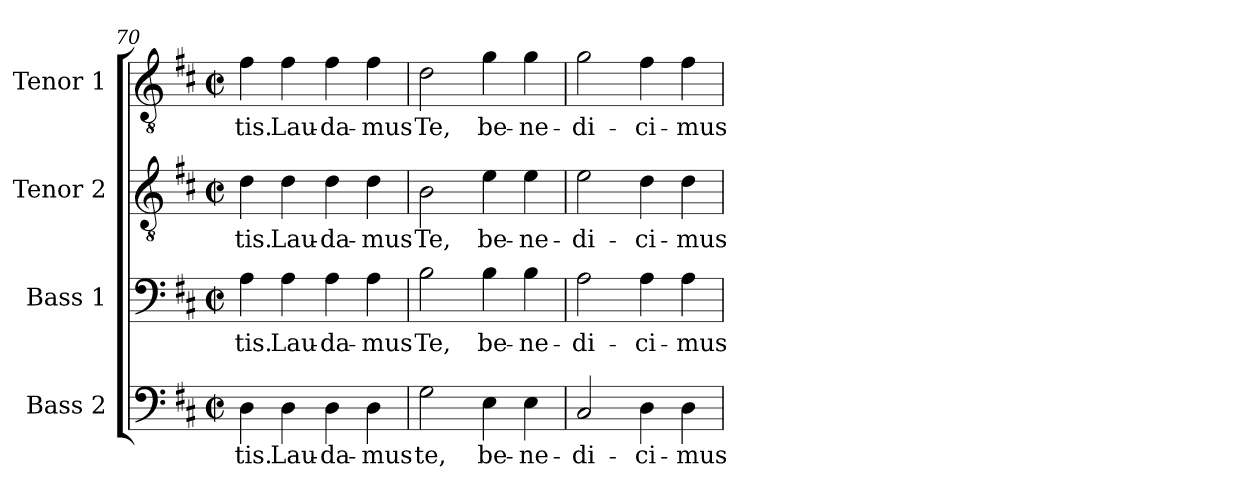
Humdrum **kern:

**kern	**text	**kern	**text	**kern	**text	**kern	**text
*part4	*part4	*part3	*part3	*part2	*part2	*part1	*part1
*staff4	*staff4	*staff3	*staff3	*staff2	*staff2	*staff1	*staff1
*I"Bass 2	*	*I"Bass 1	*	*I"Tenor 2	*	*I"Tenor 1	*
*I'B. 2	*	*I'B. 1	*	*I'T. 2	*	*I'T. 1	*
*clefF4	*	*clefF4	*	*clefGv2	*	*clefGv2	*
*k[f#c#]	*	*k[f#c#]	*	*k[f#c#]	*	*k[f#c#]	*
*D:	*	*D:	*	*D:	*	*D:	*
*M2/2	*	*M2/2	*	*M2/2	*	*M2/2	*
*met(c|)	*	*met(c|)	*	*met(c|)	*	*met(c|)	*
=70	=70	=70	=70	=70	=70	=70	=70
!	!LO:LY:b	!	!LO:LY:b	!	!LO:LY:b	!	!LO:LY:b
4D\	-tis.	4A\	-tis.	4d\	-tis.	4f#\	-tis.
!	!LO:LY:b	!	!LO:LY:b	!	!LO:LY:b	!	!LO:LY:b
4D\	Lau-	4A\	Lau-	4d\	Lau-	4f#\	Lau-
!	!LO:LY:b	!	!LO:LY:b	!	!LO:LY:b	!	!LO:LY:b
4D\	-da-	4A\	-da-	4d\	-da-	4f#\	-da-
!	!LO:LY:b	!	!LO:LY:b	!	!LO:LY:b	!	!LO:LY:b
4D\	-mus	4A\	-mus	4d\	-mus	4f#\	-mus
=71	=71	=71	=71	=71	=71	=71	=71
!	!LO:LY:b	!	!LO:LY:b	!	!LO:LY:b	!	!LO:LY:b
2G\	te,	2B\	Te,	2B\	Te,	2d\	Te,
!	!LO:LY:b	!	!LO:LY:b	!	!LO:LY:b	!	!LO:LY:b
4E\	be-	4B\	be-	4e\	be-	4g\	be-
!	!LO:LY:b	!	!LO:LY:b	!	!LO:LY:b	!	!LO:LY:b
4E\	-ne-	4B\	-ne-	4e\	-ne-	4g\	-ne-
=72	=72	=72	=72	=72	=72	=72	=72
!	!LO:LY:b	!	!LO:LY:b	!	!LO:LY:b	!	!LO:LY:b
2C#/	-di-	2A\	-di-	2e\	-di-	2g\	-di-
!	!LO:LY:b	!	!LO:LY:b	!	!LO:LY:b	!	!LO:LY:b
4D\	-ci-	4A\	-ci-	4d\	-ci-	4f#\	-ci-
!	!LO:LY:b	!	!LO:LY:b	!	!LO:LY:b	!	!LO:LY:b
4D\	-mus	4A\	-mus	4d\	-mus	4f#\	-mus
=	=	=	=	=	=	=	=
*-	*-	*-	*-	*-	*-	*-	*-
